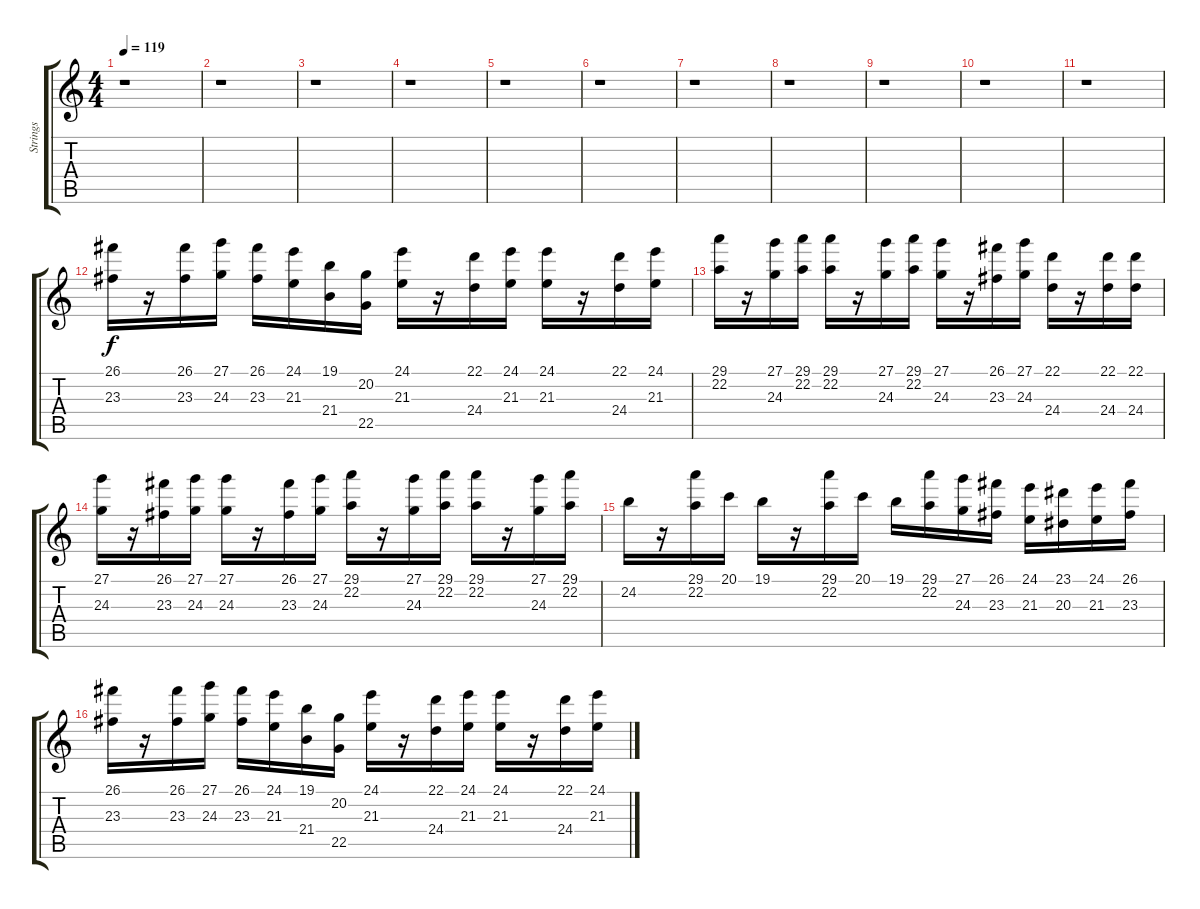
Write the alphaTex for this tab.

\track ("Strings" "Strings") {instrument stringensemble1}
\staff {score tabs}
\tuning (E4 B3 G3 D3 A2 E2) {hide}
\ts (4 4)
\tempo 119
\clef g2
\ks c
r.1{dy f} |
r.1 |
r.1 |
r.1 |
r.1 |
r.1 |
r.1 |
r.1 |
r.1 |
r.1 |
r.1 |
(26.1 23.3).16 r.16 (26.1 23.3).16 (27.1 24.3).16 (26.1 23.3).16 (24.1 21.3).16 (19.1 21.4).16 (20.2 22.5).16 (24.1 21.3).16 r.16 (22.1 24.4).16 (24.1 21.3).16 (24.1 21.3).16 r.16 (22.1 24.4).16 (24.1 21.3).16 |
(29.1 22.2).16 r.16 (27.1 24.3).16 (29.1 22.2).16 (29.1 22.2).16 r.16 (27.1 24.3).16 (29.1 22.2).16 (27.1 24.3).16 r.16 (26.1 23.3).16 (27.1 24.3).16 (22.1 24.4).16 r.16 (22.1 24.4).16 (22.1 24.4).16 |
(27.1 24.3).16 r.16 (26.1 23.3).16 (27.1 24.3).16 (27.1 24.3).16 r.16 (26.1 23.3).16 (27.1 24.3).16 (29.1 22.2).16 r.16 (27.1 24.3).16 (29.1 22.2).16 (29.1 22.2).16 r.16 (27.1 24.3).16 (29.1 22.2).16 |
24.2.16 r.16 (29.1 22.2).16 20.1.16 19.1.16 r.16 (29.1 22.2).16 20.1.16 19.1.16 (29.1 22.2).16 (27.1 24.3).16 (26.1 23.3).16 (24.1 21.3).16 (23.1 20.3).16 (24.1 21.3).16 (26.1 23.3).16 |
(26.1 23.3).16 r.16 (26.1 23.3).16 (27.1 24.3).16 (26.1 23.3).16 (24.1 21.3).16 (19.1 21.4).16 (20.2 22.5).16 (24.1 21.3).16 r.16 (22.1 24.4).16 (24.1 21.3).16 (24.1 21.3).16 r.16 (22.1 24.4).16 (24.1 21.3).16
